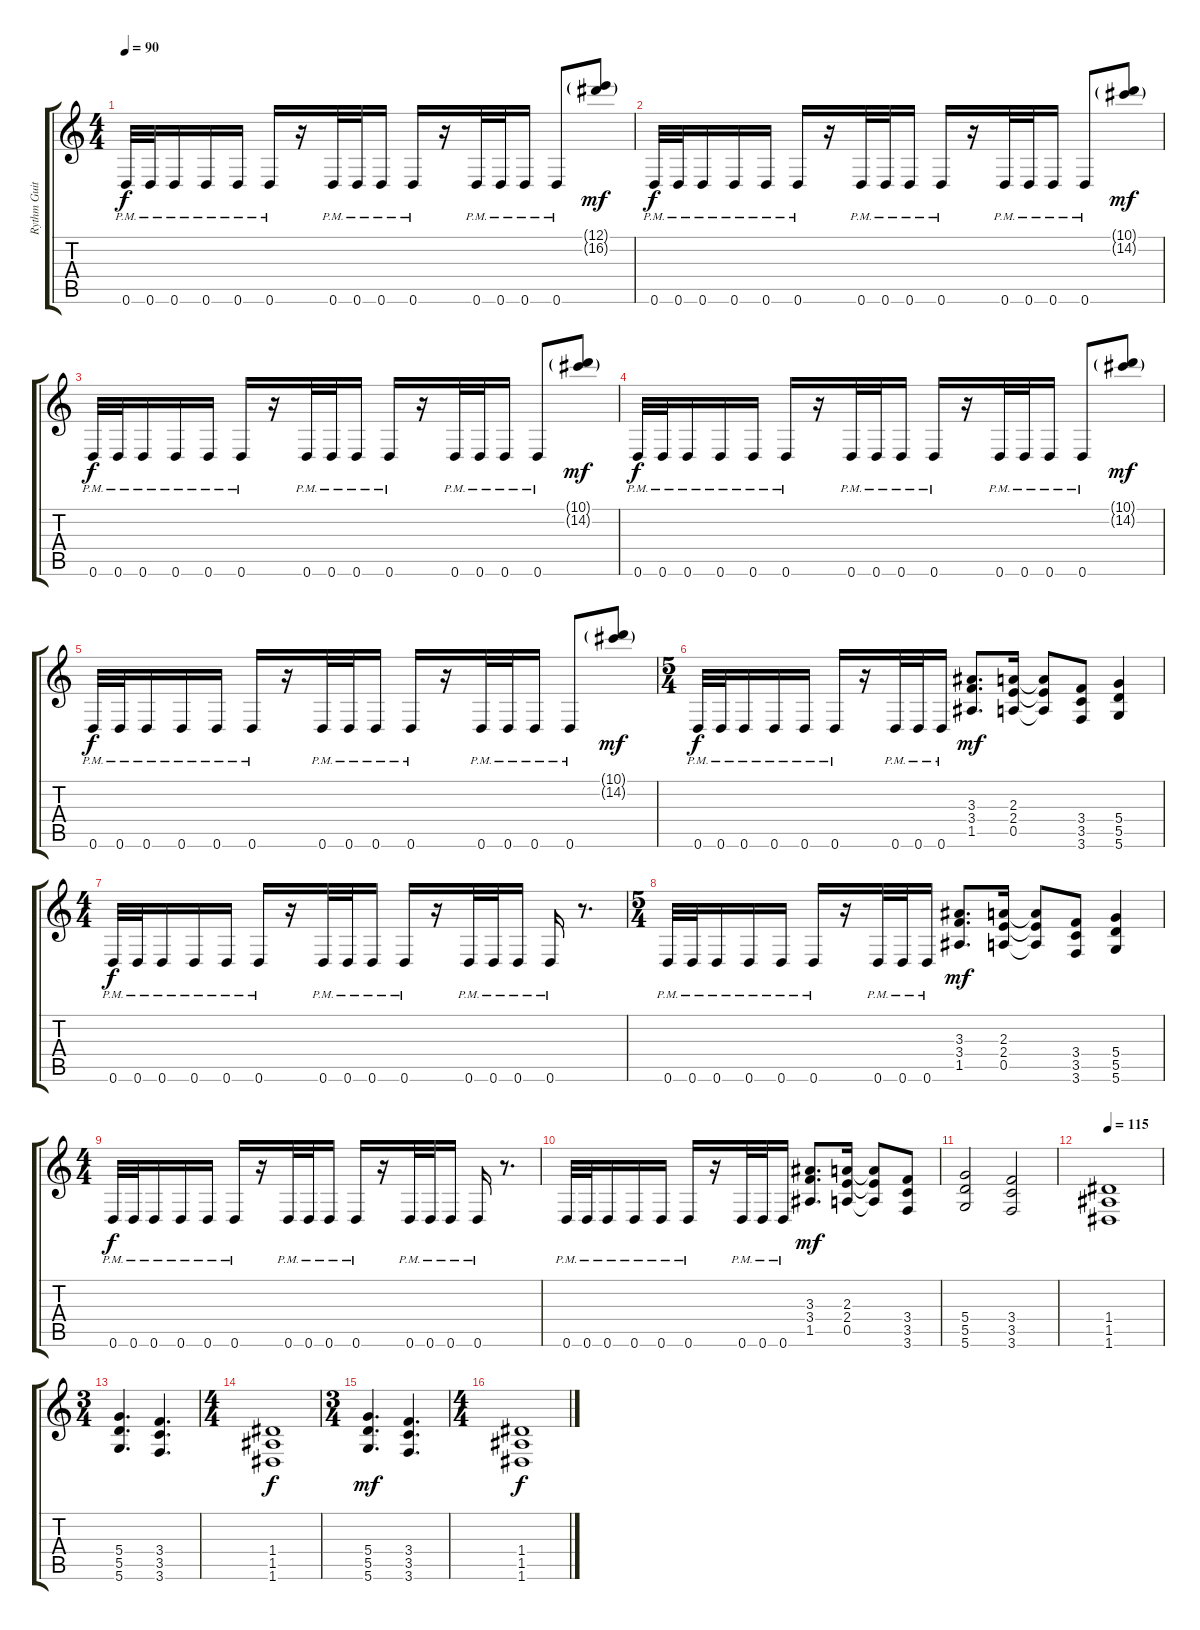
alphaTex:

\track ("Rythm Guitar" "Rythm Guit") {instrument distortionguitar}
\staff {score tabs}
\tuning (E4 B3 G3 D3 A2 D2) {hide}
\ts (4 4)
\tempo 90
\clef g2
\ks c
0.6{pm}.32{dy f} 0.6{pm}.32 0.6{pm}.16 0.6{pm}.16 0.6{pm}.16 0.6{pm}.16 r.16 0.6{pm}.32 0.6{pm}.32 0.6{pm}.16 0.6{pm}.16 r.16 0.6{pm}.32 0.6{pm}.32 0.6{pm}.16 0.6{pm}.8 (12.1{g} 16.2{g}).8{dy mf} |
0.6{pm}.32{dy f} 0.6{pm}.32 0.6{pm}.16 0.6{pm}.16 0.6{pm}.16 0.6{pm}.16 r.16 0.6{pm}.32 0.6{pm}.32 0.6{pm}.16 0.6{pm}.16 r.16 0.6{pm}.32 0.6{pm}.32 0.6{pm}.16 0.6{pm}.8 (10.1{g} 14.2{g}).8{dy mf} |
0.6{pm}.32{dy f} 0.6{pm}.32 0.6{pm}.16 0.6{pm}.16 0.6{pm}.16 0.6{pm}.16 r.16 0.6{pm}.32 0.6{pm}.32 0.6{pm}.16 0.6{pm}.16 r.16 0.6{pm}.32 0.6{pm}.32 0.6{pm}.16 0.6{pm}.8 (10.1{g} 14.2{g}).8{dy mf} |
0.6{pm}.32{dy f} 0.6{pm}.32 0.6{pm}.16 0.6{pm}.16 0.6{pm}.16 0.6{pm}.16 r.16 0.6{pm}.32 0.6{pm}.32 0.6{pm}.16 0.6{pm}.16 r.16 0.6{pm}.32 0.6{pm}.32 0.6{pm}.16 0.6{pm}.8 (10.1{g} 14.2{g}).8{dy mf} |
0.6{pm}.32{dy f} 0.6{pm}.32 0.6{pm}.16 0.6{pm}.16 0.6{pm}.16 0.6{pm}.16 r.16 0.6{pm}.32 0.6{pm}.32 0.6{pm}.16 0.6{pm}.16 r.16 0.6{pm}.32 0.6{pm}.32 0.6{pm}.16 0.6{pm}.8 (10.1{g} 14.2{g}).8{dy mf} |
\ts (5 4)
0.6{pm}.32{dy f} 0.6{pm}.32 0.6{pm}.16 0.6{pm}.16 0.6{pm}.16 0.6{pm}.16 r.16 0.6{pm}.32 0.6{pm}.32 0.6{pm}.16 (3.3 3.4 1.5).8{d dy mf} (2.3 2.4 0.5).16 (2.3{t} 2.4{t} 0.5{t}).8 (3.4 3.5 3.6).8 (5.4 5.5 5.6).4 |
\ts (4 4)
0.6{pm}.32{dy f} 0.6{pm}.32 0.6{pm}.16 0.6{pm}.16 0.6{pm}.16 0.6{pm}.16 r.16 0.6{pm}.32 0.6{pm}.32 0.6{pm}.16 0.6{pm}.16 r.16 0.6{pm}.32 0.6{pm}.32 0.6{pm}.16 0.6{pm}.16 r.8{d} |
\ts (5 4)
0.6{pm}.32 0.6{pm}.32 0.6{pm}.16 0.6{pm}.16 0.6{pm}.16 0.6{pm}.16 r.16 0.6{pm}.32 0.6{pm}.32 0.6{pm}.16 (3.3 3.4 1.5).8{d dy mf} (2.3 2.4 0.5).16 (2.3{t} 2.4{t} 0.5{t}).8 (3.4 3.5 3.6).8 (5.4 5.5 5.6).4 |
\ts (4 4)
0.6{pm}.32{dy f} 0.6{pm}.32 0.6{pm}.16 0.6{pm}.16 0.6{pm}.16 0.6{pm}.16 r.16 0.6{pm}.32 0.6{pm}.32 0.6{pm}.16 0.6{pm}.16 r.16 0.6{pm}.32 0.6{pm}.32 0.6{pm}.16 0.6{pm}.16 r.8{d} |
0.6{pm}.32 0.6{pm}.32 0.6{pm}.16 0.6{pm}.16 0.6{pm}.16 0.6{pm}.16 r.16 0.6{pm}.32 0.6{pm}.32 0.6{pm}.16 (3.3 3.4 1.5).8{d dy mf} (2.3 2.4 0.5).16 (2.3{t} 2.4{t} 0.5{t}).8 (3.4 3.5 3.6).8 |
(5.4 5.5 5.6).2 (3.4 3.5 3.6).2 |
\tempo 115
(1.4 1.5 1.6).1 |
\ts (3 4)
(5.4 5.5 5.6).4{d volume 16 balance 8} (3.4 3.5 3.6).4{d} |
\ts (4 4)
(1.4 1.5 1.6).1{dy f} |
\ts (3 4)
(5.4 5.5 5.6).4{d dy mf} (3.4 3.5 3.6).4{d} |
\ts (4 4)
(1.4 1.5 1.6).1{dy f}
